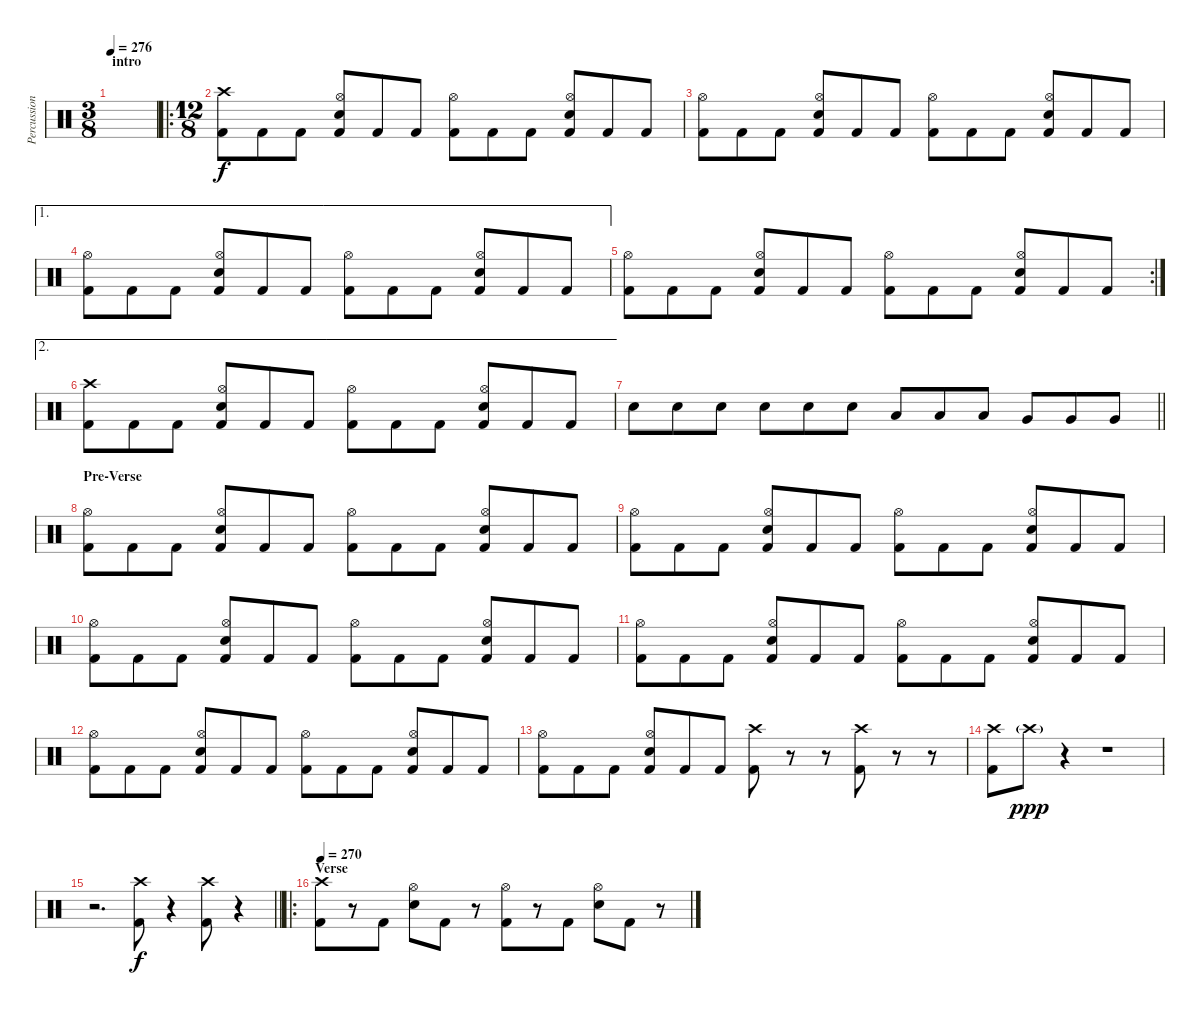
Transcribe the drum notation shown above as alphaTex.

\track ("Percussions" "Percussion") {instrument percussion}
\staff {score}
\articulation defaults
\ts (3 8)
\section ("" "intro")
\tempo 276
\clef neutral
\ks c
|
\ro
\ts (12 8)
("Crash high (hit)" "Kick (hit) 2").8 "Kick (hit) 2".8 "Kick (hit) 2".8 ("Hi-Hat (open)" "Electric Snare (hit)" "Kick (hit) 2").8 "Kick (hit) 2".8 "Kick (hit) 2".8 ("Hi-Hat (open)" "Kick (hit) 2").8 "Kick (hit) 2".8 "Kick (hit) 2".8 ("Hi-Hat (open)" "Electric Snare (hit)" "Kick (hit) 2").8 "Kick (hit) 2".8 "Kick (hit) 2".8 |
("Hi-Hat (open)" "Kick (hit) 2").8 "Kick (hit) 2".8 "Kick (hit) 2".8 ("Hi-Hat (open)" "Electric Snare (hit)" "Kick (hit) 2").8 "Kick (hit) 2".8 "Kick (hit) 2".8 ("Hi-Hat (open)" "Kick (hit) 2").8 "Kick (hit) 2".8 "Kick (hit) 2".8 ("Hi-Hat (open)" "Electric Snare (hit)" "Kick (hit) 2").8 "Kick (hit) 2".8 "Kick (hit) 2".8 |
\ae 1
("Hi-Hat (open)" "Kick (hit) 2").8 "Kick (hit) 2".8 "Kick (hit) 2".8 ("Hi-Hat (open)" "Electric Snare (hit)" "Kick (hit) 2").8 "Kick (hit) 2".8 "Kick (hit) 2".8 ("Hi-Hat (open)" "Kick (hit) 2").8 "Kick (hit) 2".8 "Kick (hit) 2".8 ("Hi-Hat (open)" "Electric Snare (hit)" "Kick (hit) 2").8 "Kick (hit) 2".8 "Kick (hit) 2".8 |
\rc 2
("Hi-Hat (open)" "Kick (hit) 2").8 "Kick (hit) 2".8 "Kick (hit) 2".8 ("Hi-Hat (open)" "Electric Snare (hit)" "Kick (hit) 2").8 "Kick (hit) 2".8 "Kick (hit) 2".8 ("Hi-Hat (open)" "Kick (hit) 2").8 "Kick (hit) 2".8 "Kick (hit) 2".8 ("Hi-Hat (open)" "Electric Snare (hit)" "Kick (hit) 2").8 "Kick (hit) 2".8 "Kick (hit) 2".8 |
\ae 2
("Crash high (hit)" "Kick (hit) 2").8 "Kick (hit) 2".8 "Kick (hit) 2".8 ("Hi-Hat (open)" "Electric Snare (hit)" "Kick (hit) 2").8 "Kick (hit) 2".8 "Kick (hit) 2".8 ("Hi-Hat (open)" "Kick (hit) 2").8 "Kick (hit) 2".8 "Kick (hit) 2".8 ("Hi-Hat (open)" "Electric Snare (hit)" "Kick (hit) 2").8 "Kick (hit) 2".8 "Kick (hit) 2".8 |
\barLineRight lightlight "Electric Snare (hit)".8 "Electric Snare (hit)".8 "Electric Snare (hit)".8 "Electric Snare (hit)".8 "Electric Snare (hit)".8 "Electric Snare (hit)".8 "Low Tom (hit)".8 "Low Tom (hit)".8 "Low Tom (hit)".8 "Very Low Tom (hit)".8 "Very Low Tom (hit)".8 "Very Low Tom (hit)".8
|
\section ("" "Pre-Verse")
("Hi-Hat (open)" "Kick (hit) 2").8 "Kick (hit) 2".8 "Kick (hit) 2".8 ("Hi-Hat (open)" "Electric Snare (hit)" "Kick (hit) 2").8 "Kick (hit) 2".8 "Kick (hit) 2".8 ("Hi-Hat (open)" "Kick (hit) 2").8 "Kick (hit) 2".8 "Kick (hit) 2".8 ("Hi-Hat (open)" "Electric Snare (hit)" "Kick (hit) 2").8 "Kick (hit) 2".8 "Kick (hit) 2".8 |
("Hi-Hat (open)" "Kick (hit) 2").8 "Kick (hit) 2".8 "Kick (hit) 2".8 ("Hi-Hat (open)" "Electric Snare (hit)" "Kick (hit) 2").8 "Kick (hit) 2".8 "Kick (hit) 2".8 ("Hi-Hat (open)" "Kick (hit) 2").8 "Kick (hit) 2".8 "Kick (hit) 2".8 ("Hi-Hat (open)" "Electric Snare (hit)" "Kick (hit) 2").8 "Kick (hit) 2".8 "Kick (hit) 2".8 |
("Hi-Hat (open)" "Kick (hit) 2").8 "Kick (hit) 2".8 "Kick (hit) 2".8 ("Hi-Hat (open)" "Electric Snare (hit)" "Kick (hit) 2").8 "Kick (hit) 2".8 "Kick (hit) 2".8 ("Hi-Hat (open)" "Kick (hit) 2").8 "Kick (hit) 2".8 "Kick (hit) 2".8 ("Hi-Hat (open)" "Electric Snare (hit)" "Kick (hit) 2").8 "Kick (hit) 2".8 "Kick (hit) 2".8 |
("Hi-Hat (open)" "Kick (hit) 2").8 "Kick (hit) 2".8 "Kick (hit) 2".8 ("Hi-Hat (open)" "Electric Snare (hit)" "Kick (hit) 2").8 "Kick (hit) 2".8 "Kick (hit) 2".8 ("Hi-Hat (open)" "Kick (hit) 2").8 "Kick (hit) 2".8 "Kick (hit) 2".8 ("Hi-Hat (open)" "Electric Snare (hit)" "Kick (hit) 2").8 "Kick (hit) 2".8 "Kick (hit) 2".8 |
("Hi-Hat (open)" "Kick (hit) 2").8 "Kick (hit) 2".8 "Kick (hit) 2".8 ("Hi-Hat (open)" "Electric Snare (hit)" "Kick (hit) 2").8 "Kick (hit) 2".8 "Kick (hit) 2".8 ("Hi-Hat (open)" "Kick (hit) 2").8 "Kick (hit) 2".8 "Kick (hit) 2".8 ("Hi-Hat (open)" "Electric Snare (hit)" "Kick (hit) 2").8 "Kick (hit) 2".8 "Kick (hit) 2".8 |
("Hi-Hat (open)" "Kick (hit) 2").8 "Kick (hit) 2".8 "Kick (hit) 2".8 ("Hi-Hat (open)" "Electric Snare (hit)" "Kick (hit) 2").8 "Kick (hit) 2".8 "Kick (hit) 2".8 ("Crash high (hit)" "Kick (hit) 2").8 r.8 r.8 ("Crash high (hit)" "Kick (hit) 2").8 r.8 r.8 |
("Crash high (hit)" "Kick (hit) 2").8 "Crash high (hit)"{g}.8{dy ppp} r.4 r.1 |
\barLineRight lightlight
r.2{d} ("Crash high (hit)" "Kick (hit) 2").8{dy f} r.4 ("Crash high (hit)" "Kick (hit) 2").8 r.4 |
\ro
\section ("" "Verse")
\tempo 270
("Crash high (hit)" "Kick (hit) 2").8 r.8 "Kick (hit) 2".8 ("Hi-Hat (open)" "Electric Snare (hit)").8 "Kick (hit) 2".8 r.8 ("Hi-Hat (open)" "Kick (hit) 2").8 r.8 "Kick (hit) 2".8 ("Hi-Hat (open)" "Electric Snare (hit)").8 "Kick (hit) 2".8 r.8
